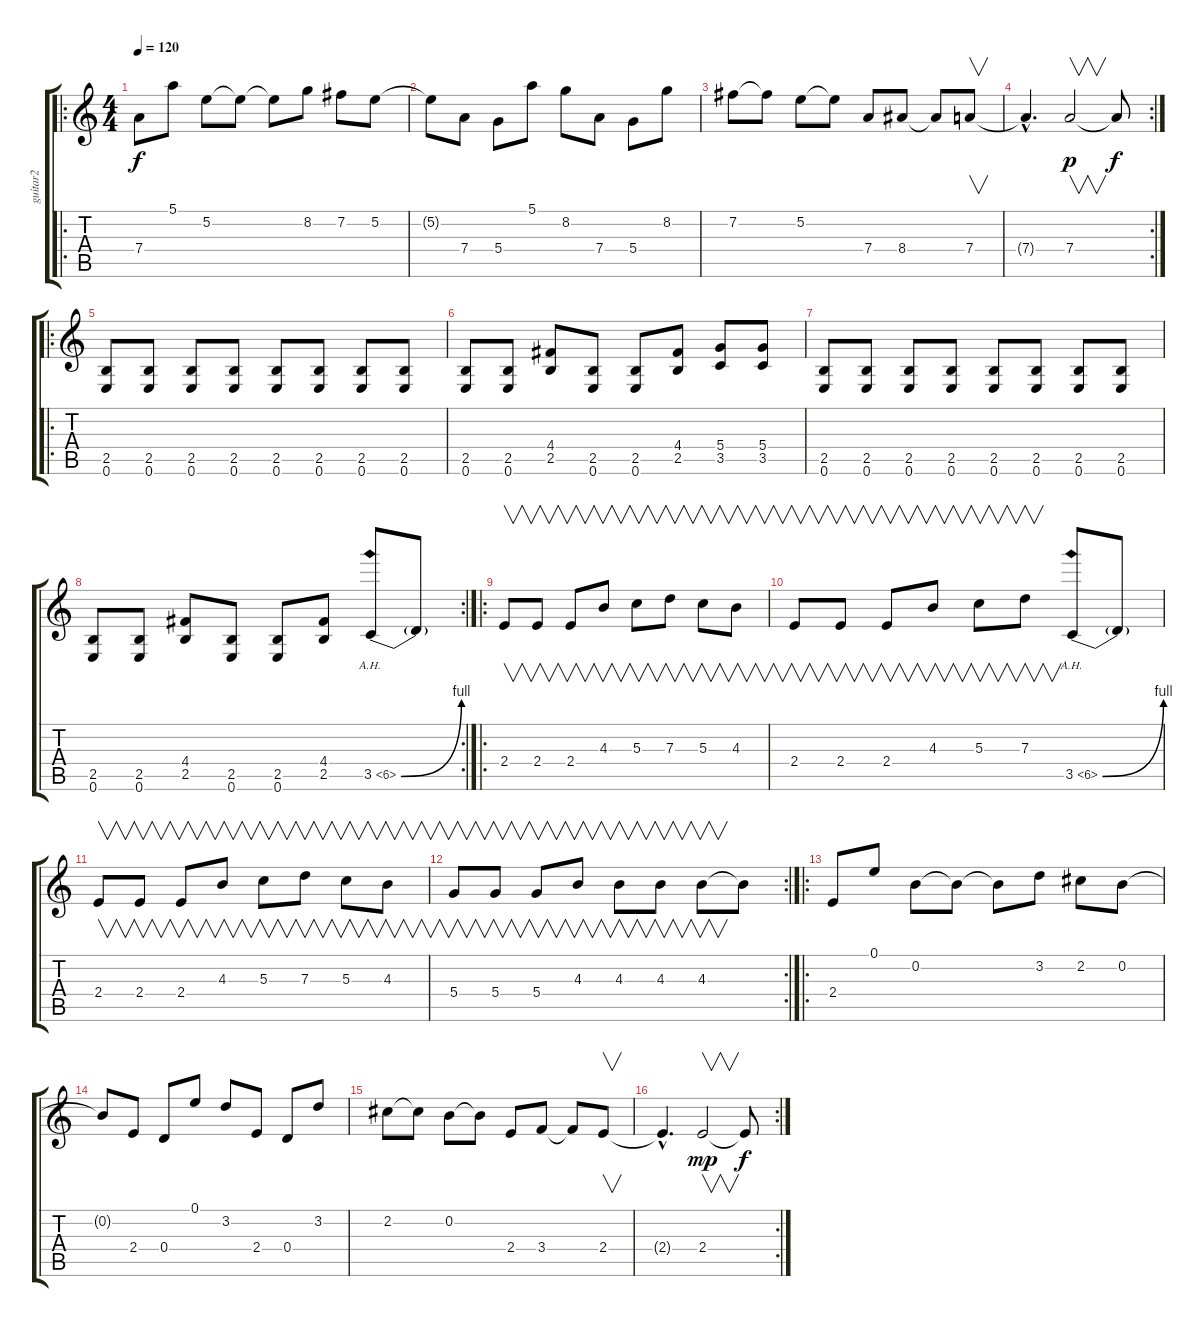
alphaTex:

\track ("guitar2" "guitar2") {instrument electricguitarjazz}
\staff {score tabs}
\tuning (E4 B3 G3 D3 A2 E2) {hide}
\ro
\ts (4 4)
\tempo 120
\clef g2
\ks c
7.4.8{dy f instrument electricguitarjazz} 5.1.8 5.2.8 5.2{t}.8 5.2{t}.8 8.2.8 7.2.8 5.2.8 |
5.2{t}.8 7.4.8 5.4.8 5.1.8 8.2.8 7.4.8 5.4.8 8.2.8 |
7.2.8 7.2{t}.8 5.2.8 5.2{t}.8 7.4.8 8.4.8 8.4{t}.8 7.4.8{v} |
\rc 2
7.4{hac t}.4{d} 7.4.2{v dy p} 7.4{t}.8{dy f} |
\ro
(2.5 0.6).8{volume 13 instrument distortionguitar} (2.5 0.6).8 (2.5 0.6).8 (2.5 0.6).8 (2.5 0.6).8 (2.5 0.6).8 (2.5 0.6).8 (2.5 0.6).8 |
(2.5 0.6).8 (2.5 0.6).8 (4.4 2.5).8 (2.5 0.6).8 (2.5 0.6).8 (4.4 2.5).8 (5.4 3.5).8 (5.4 3.5).8 |
(2.5 0.6).8{volume 13 instrument distortionguitar} (2.5 0.6).8 (2.5 0.6).8 (2.5 0.6).8 (2.5 0.6).8 (2.5 0.6).8 (2.5 0.6).8 (2.5 0.6).8 |
\rc 2
(2.5 0.6).8 (2.5 0.6).8 (4.4 2.5).8 (2.5 0.6).8 (2.5 0.6).8 (4.4 2.5).8 3.5{be (bend 0 0 60 4) ah 3}.8 3.5{t}.8 |
\ro
2.4.8{v} 2.4.8{v} 2.4.8{v} 4.3.8{v} 5.3.8{v} 7.3.8{v} 5.3.8{v} 4.3.8{v} |
2.4.8{v} 2.4.8{v} 2.4.8{v} 4.3.8{v} 5.3.8{v} 7.3.8{v} 3.5{be (bend 0 0 60 4) ah 3}.8 3.5{t}.8 |
2.4.8{v} 2.4.8{v} 2.4.8{v} 4.3.8{v} 5.3.8{v} 7.3.8{v} 5.3.8{v} 4.3.8{v} |
\rc 2
5.4.8{v} 5.4.8{v} 5.4.8{v} 4.3.8{v} 4.3.8{v} 4.3.8{v} 4.3.8{v} 4.3{t}.8 |
\ro
2.4.8{volume 16 balance 8 instrument electricguitarjazz} 0.1.8 0.2.8 0.2{t}.8 0.2{t}.8 3.2.8 2.2.8 0.2.8 |
0.2{t}.8 2.4.8 0.4.8 0.1.8 3.2.8 2.4.8 0.4.8 3.2.8 |
2.2.8 2.2{t}.8 0.2.8 0.2{t}.8 2.4.8 3.4.8 3.4{t}.8 2.4.8{v} |
\rc 2
2.4{hac t}.4{d} 2.4.2{v dy mp} 2.4{t}.8{dy f}
